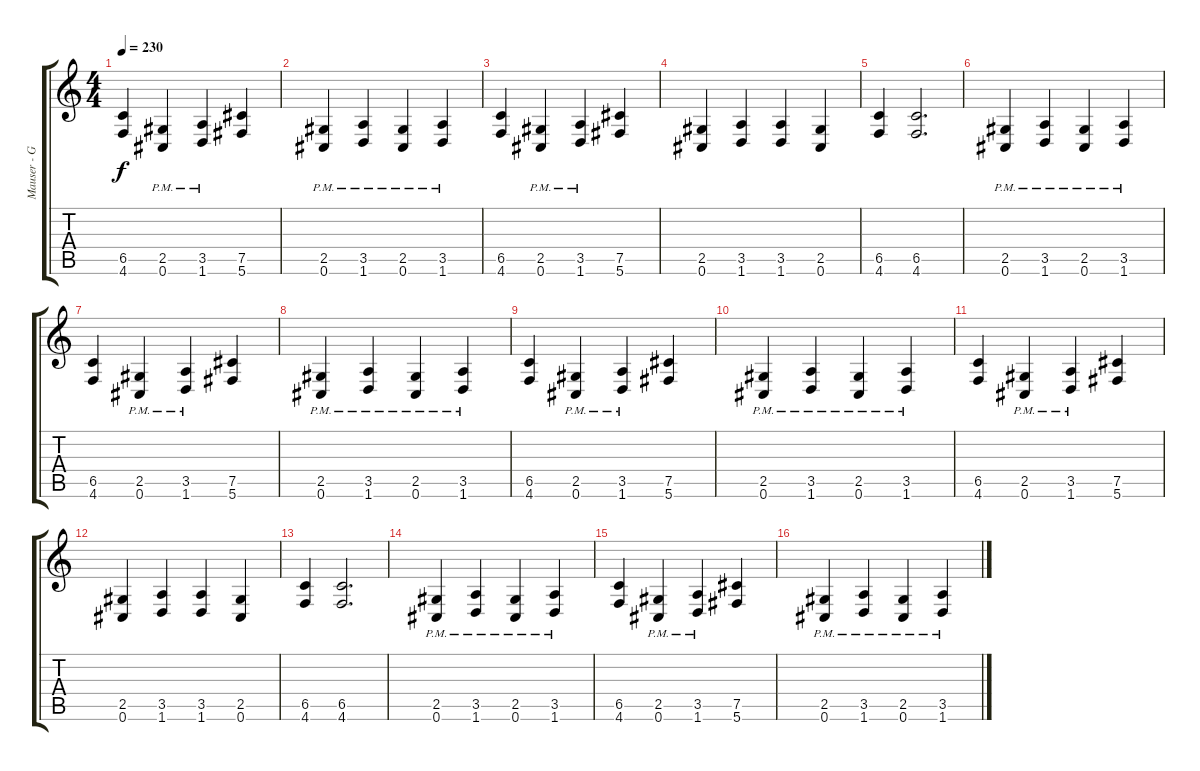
\track ("Mauser - Guitar" "Mauser - G") {instrument overdrivenguitar}
\staff {score tabs}
\tuning (Db4 Ab3 E3 B2 Gb2 Db2) {hide}
\ts (4 4)
\tempo 230
\clef g2
\ks c
(6.5 4.6).4{dy f} (2.5{pm} 0.6{pm}).4 (3.5{pm} 1.6{pm}).4 (7.5 5.6).4 |
(2.5{pm} 0.6{pm}).4 (3.5{pm} 1.6{pm}).4 (2.5{pm} 0.6{pm}).4 (3.5{pm} 1.6{pm}).4 |
(6.5 4.6).4 (2.5{pm} 0.6{pm}).4 (3.5{pm} 1.6{pm}).4 (7.5 5.6).4 |
(2.5 0.6).4 (3.5 1.6).4 (3.5 1.6).4 (2.5 0.6).4 |
(6.5 4.6).4 (6.5 4.6).2{d} |
(2.5{pm} 0.6{pm}).4 (3.5{pm} 1.6{pm}).4 (2.5{pm} 0.6{pm}).4 (3.5{pm} 1.6{pm}).4 |
(6.5 4.6).4 (2.5{pm} 0.6{pm}).4 (3.5{pm} 1.6{pm}).4 (7.5 5.6).4 |
(2.5{pm} 0.6{pm}).4 (3.5{pm} 1.6{pm}).4 (2.5{pm} 0.6{pm}).4 (3.5{pm} 1.6{pm}).4 |
(6.5 4.6).4 (2.5{pm} 0.6{pm}).4 (3.5{pm} 1.6{pm}).4 (7.5 5.6).4 |
(2.5{pm} 0.6{pm}).4 (3.5{pm} 1.6{pm}).4 (2.5{pm} 0.6{pm}).4 (3.5{pm} 1.6{pm}).4 |
(6.5 4.6).4 (2.5{pm} 0.6{pm}).4 (3.5{pm} 1.6{pm}).4 (7.5 5.6).4 |
(2.5 0.6).4 (3.5 1.6).4 (3.5 1.6).4 (2.5 0.6).4 |
(6.5 4.6).4 (6.5 4.6).2{d} |
(2.5{pm} 0.6{pm}).4 (3.5{pm} 1.6{pm}).4 (2.5{pm} 0.6{pm}).4 (3.5{pm} 1.6{pm}).4 |
(6.5 4.6).4 (2.5{pm} 0.6{pm}).4 (3.5{pm} 1.6{pm}).4 (7.5 5.6).4 |
(2.5{pm} 0.6{pm}).4 (3.5{pm} 1.6{pm}).4 (2.5{pm} 0.6{pm}).4 (3.5{pm} 1.6{pm}).4
